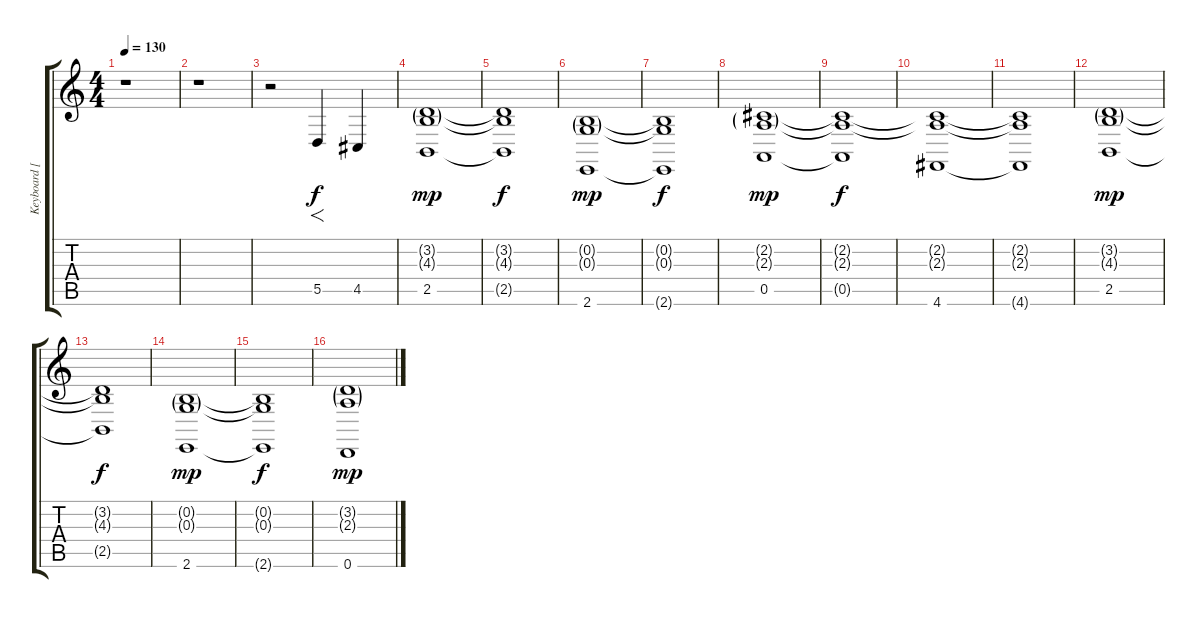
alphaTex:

\track ("Keyboard [High Strings]" "Keyboard [") {instrument stringensemble2}
\staff {score tabs}
\tuning (E4 B3 G3 D3 A2 D2) {hide}
\ts (4 4)
\tempo 130
\clef g2
\ks c
r.1{dy f} |
r.1 |
r.2 5.5.4{f} 4.5.4 |
(3.2{g} 4.3{g} 2.5).1{dy mp} |
(3.2{t} 4.3{t} 2.5{t}).1{dy f} |
(0.2{g} 0.3{g} 2.6).1{dy mp} |
(0.2{t} 0.3{t} 2.6{t}).1{dy f} |
(2.2{g} 2.3{g} 0.5).1{dy mp} |
(2.2{t} 2.3{t} 0.5{t}).1{dy f} |
(2.2{t} 2.3{t} 4.6).1 |
(2.2{t} 2.3{t} 4.6{t}).1 |
(3.2{g} 4.3{g} 2.5).1{dy mp} |
(3.2{t} 4.3{t} 2.5{t}).1{dy f} |
(0.2{g} 0.3{g} 2.6).1{dy mp} |
(0.2{t} 0.3{t} 2.6{t}).1{dy f} |
(3.2{g} 2.3{g} 0.6).1{dy mp}
